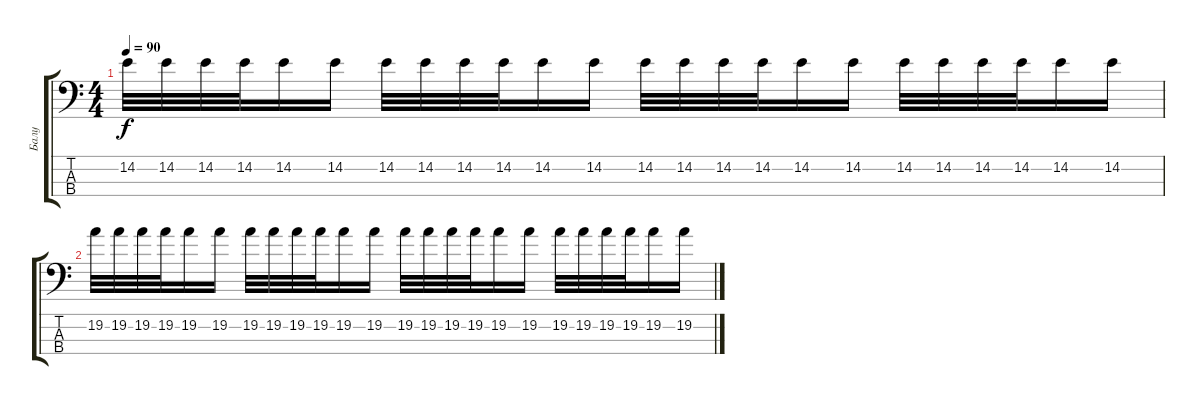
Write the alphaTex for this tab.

\track ("Балу" "Балу") {instrument synthbass2}
\staff {score tabs}
\tuning (G2 D2 A1 E1) {hide}
\ts (4 4)
\tempo 90
\clef f4
\ks c
14.2.32{dy f} 14.2.32 14.2.32 14.2.32 14.2.16 14.2.16 14.2.32 14.2.32 14.2.32 14.2.32 14.2.16 14.2.16 14.2.32 14.2.32 14.2.32 14.2.32 14.2.16 14.2.16 14.2.32 14.2.32 14.2.32 14.2.32 14.2.16 14.2.16 |
19.2.32 19.2.32 19.2.32 19.2.32 19.2.16 19.2.16 19.2.32 19.2.32 19.2.32 19.2.32 19.2.16 19.2.16 19.2.32 19.2.32 19.2.32 19.2.32 19.2.16 19.2.16 19.2.32 19.2.32 19.2.32 19.2.32 19.2.16 19.2.16
